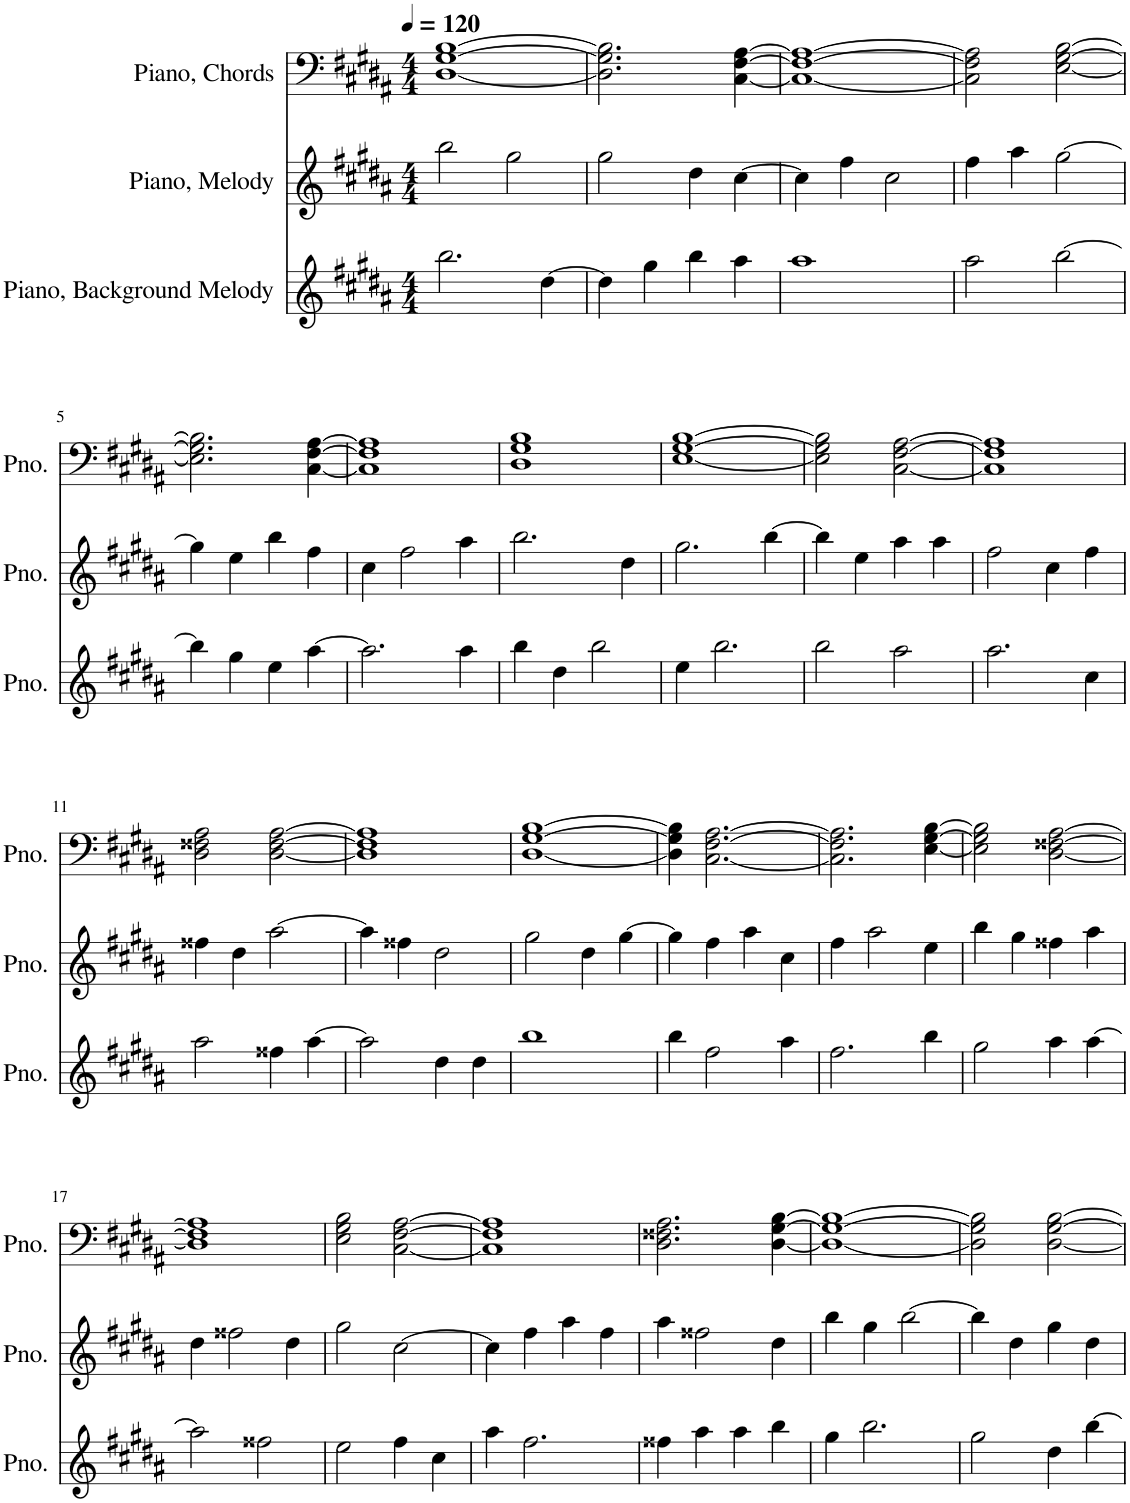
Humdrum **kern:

**kern	**kern	**kern
*part3	*part2	*part1
*staff3	*staff2	*staff1
*I"Piano, Background Melody	*I"Piano, Melody	*I"Piano, Chords
*I'Pno.	*I'Pno.	*I'Pno.
*clefG2	*clefG2	*clefF4
*k[f#c#g#d#a#]	*k[f#c#g#d#a#]	*k[f#c#g#d#a#]
*M4/4	*M4/4	*M4/4
*MM120	*MM120	*MM120
=1	=1	=1
2.bb\	2bb\	[1D# [1G# [1B
.	2gg#\	.
[4dd#\	.	.
=2	=2	=2
4dd#\]	2gg#\	2.D#\] 2.G#\] 2.B\]
4gg#\	.	.
4bb\	4dd#\	.
4aa#\	[4cc#\	[4C#\ [4F#\ [4A#\
=3	=3	=3
1aa#	4cc#\]	1C#_ 1F#_ 1A#_
.	4ff#\	.
.	2cc#\	.
=4	=4	=4
2aa#\	4ff#\	2C#\] 2F#\] 2A#\]
.	4aa#\	.
[2bb\	[2gg#\	[2E\ [2G#\ [2B\
!!LO:LB:g=z
=5	=5	=5
4bb\]	4gg#\]	2.E\] 2.G#\] 2.B\]
4gg#\	4ee\	.
4ee\	4bb\	.
[4aa#\	4ff#\	[4C#\ [4F#\ [4A#\
=6	=6	=6
2.aa#\]	4cc#\	1C#] 1F#] 1A#]
.	2ff#\	.
4aa#\	4aa#\	.
=7	=7	=7
4bb\	2.bb\	1D# 1G# 1B
4dd#\	.	.
2bb\	.	.
.	4dd#\	.
=8	=8	=8
4ee\	2.gg#\	[1E [1G# [1B
2.bb\	.	.
.	[4bb\	.
=9	=9	=9
2bb\	4bb\]	2E\] 2G#\] 2B\]
.	4ee\	.
2aa#\	4aa#\	[2C#\ [2F#\ [2A#\
.	4aa#\	.
=10	=10	=10
2.aa#\	2ff#\	1C#] 1F#] 1A#]
.	4cc#\	.
4cc#\	4ff#\	.
!!LO:LB:g=z
=11	=11	=11
2aa#\	4ff##X\	2D#\ 2F##X\ 2A#\
.	4dd#\	.
4ff##X\	[2aa#\	[2D#\ [2F##\ [2A#\
[4aa#\	.	.
=12	=12	=12
2aa#\]	4aa#\]	1D#] 1F##] 1A#]
.	4ff##X\	.
4dd#\	2dd#\	.
4dd#\	.	.
=13	=13	=13
1bb	2gg#\	[1D# [1G# [1B
.	4dd#\	.
.	[4gg#\	.
=14	=14	=14
4bb\	4gg#\]	4D#\] 4G#\] 4B\]
2ff#\	4ff#\	[2.C#\ [2.F#\ [2.A#\
.	4aa#\	.
4aa#\	4cc#\	.
=15	=15	=15
2.ff#\	4ff#\	2.C#\] 2.F#\] 2.A#\]
.	2aa#\	.
4bb\	4ee\	[4E\ [4G#\ [4B\
=16	=16	=16
2gg#\	4bb\	2E\] 2G#\] 2B\]
.	4gg#\	.
4aa#\	4ff##X\	[2D#\ [2F##X\ [2A#\
[4aa#\	4aa#\	.
!!LO:LB:g=z
=17	=17	=17
2aa#\]	4dd#\	1D#] 1F##] 1A#]
.	2ff##X\	.
2ff##X\	.	.
.	4dd#\	.
=18	=18	=18
2ee\	2gg#\	2E\ 2G#\ 2B\
4ff#\	[2cc#\	[2C#\ [2F#\ [2A#\
4cc#\	.	.
=19	=19	=19
4aa#\	4cc#\]	1C#] 1F#] 1A#]
2.ff#\	4ff#\	.
.	4aa#\	.
.	4ff#\	.
=20	=20	=20
4ff##X\	4aa#\	2.D#\ 2.F##X\ 2.A#\
4aa#\	2ff##X\	.
4aa#\	.	.
4bb\	4dd#\	[4D#\ [4G#\ [4B\
=21	=21	=21
4gg#\	4bb\	1D#_ 1G#_ 1B_
2.bb\	4gg#\	.
.	[2bb\	.
=22	=22	=22
2gg#\	4bb\]	2D#\] 2G#\] 2B\]
.	4dd#\	.
4dd#\	4gg#\	[2D#\ [2G#\ [2B\
[4bb\	4dd#\	.
=	=	=
*-	*-	*-
